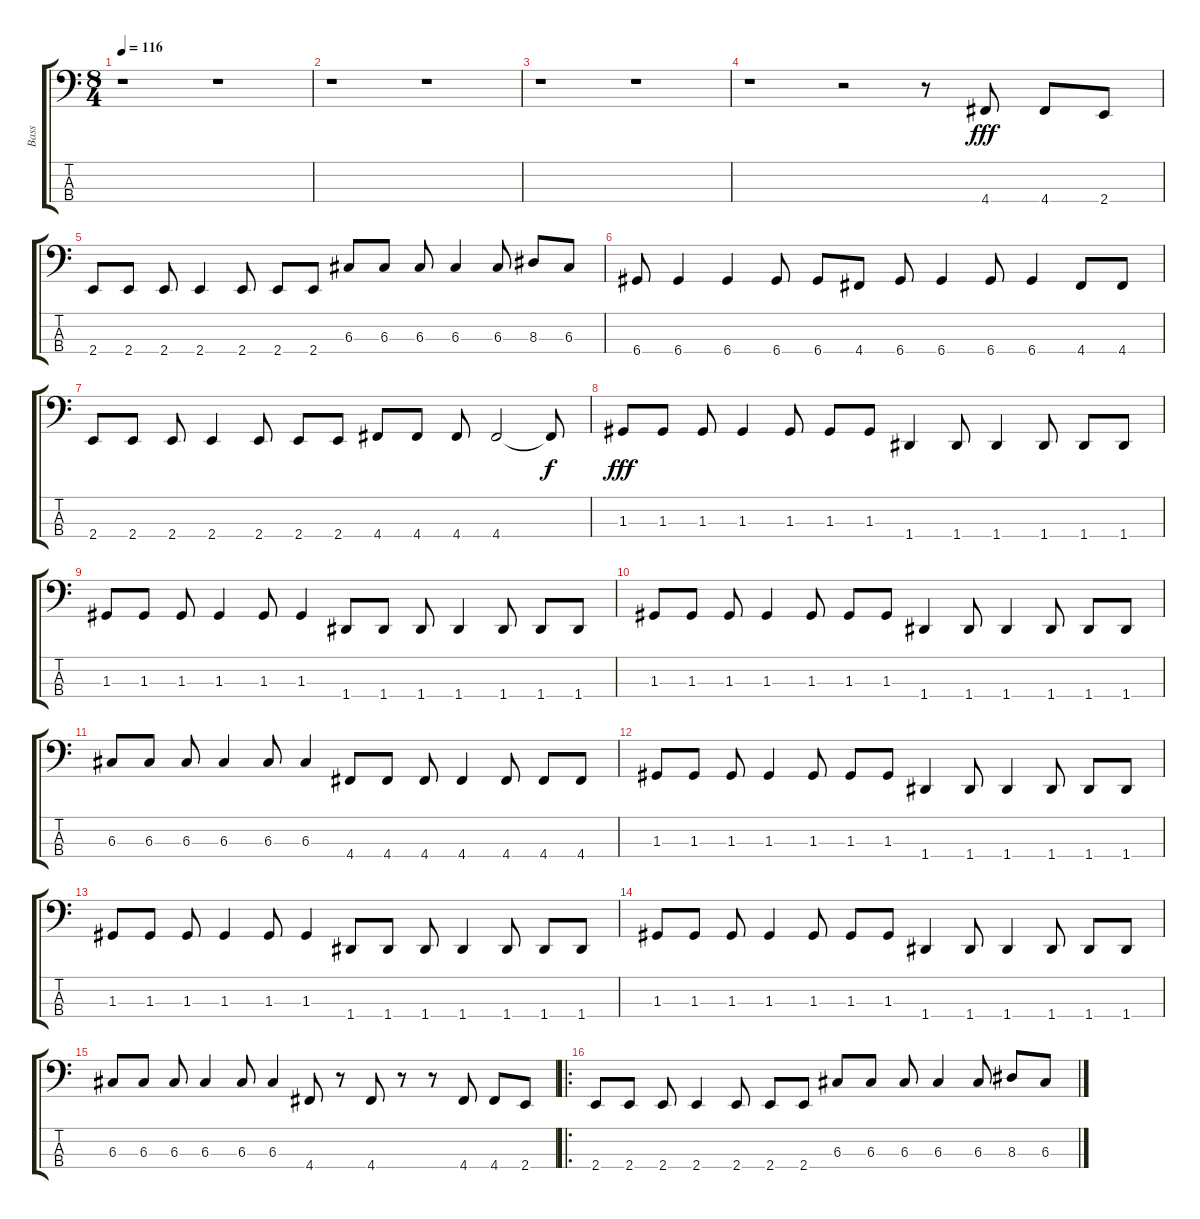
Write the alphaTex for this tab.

\track ("Bass" "Bass") {instrument electricbassfinger}
\staff {score tabs}
\tuning (F2 C2 G1 D1) {hide}
\ts (8 4)
\tempo 116
\clef f4
\ks c
r.1{dy fff instrument electricbassfinger} r.1 |
r.1 r.1 |
r.1 r.1 |
r.1 r.2 r.8 4.4.8 4.4.8 2.4.8 |
2.4.8 2.4.8 2.4.8 2.4.4 2.4.8 2.4.8 2.4.8 6.3.8 6.3.8 6.3.8 6.3.4 6.3.8 8.3.8 6.3.8 |
6.4.8 6.4.4 6.4.4 6.4.8 6.4.8 4.4.8 6.4.8 6.4.4 6.4.8 6.4.4 4.4.8 4.4.8 |
2.4.8 2.4.8 2.4.8 2.4.4 2.4.8 2.4.8 2.4.8 4.4.8 4.4.8 4.4.8 4.4.2 4.4{t}.8{dy f} |
1.3.8{dy fff} 1.3.8 1.3.8 1.3.4 1.3.8 1.3.8 1.3.8 1.4.4 1.4.8 1.4.4 1.4.8 1.4.8 1.4.8 |
1.3.8 1.3.8 1.3.8 1.3.4 1.3.8 1.3.4 1.4.8 1.4.8 1.4.8 1.4.4 1.4.8 1.4.8 1.4.8 |
1.3.8 1.3.8 1.3.8 1.3.4 1.3.8 1.3.8 1.3.8 1.4.4 1.4.8 1.4.4 1.4.8 1.4.8 1.4.8 |
6.3.8 6.3.8 6.3.8 6.3.4 6.3.8 6.3.4 4.4.8 4.4.8 4.4.8 4.4.4 4.4.8 4.4.8 4.4.8 |
1.3.8 1.3.8 1.3.8 1.3.4 1.3.8 1.3.8 1.3.8 1.4.4 1.4.8 1.4.4 1.4.8 1.4.8 1.4.8 |
1.3.8 1.3.8 1.3.8 1.3.4 1.3.8 1.3.4 1.4.8 1.4.8 1.4.8 1.4.4 1.4.8 1.4.8 1.4.8 |
1.3.8 1.3.8 1.3.8 1.3.4 1.3.8 1.3.8 1.3.8 1.4.4 1.4.8 1.4.4 1.4.8 1.4.8 1.4.8 |
6.3.8 6.3.8 6.3.8 6.3.4 6.3.8 6.3.4 4.4.8 r.8 4.4.8 r.8 r.8 4.4.8 4.4.8 2.4.8 |
\ro
2.4.8 2.4.8 2.4.8 2.4.4 2.4.8 2.4.8 2.4.8 6.3.8 6.3.8 6.3.8 6.3.4 6.3.8 8.3.8 6.3.8
